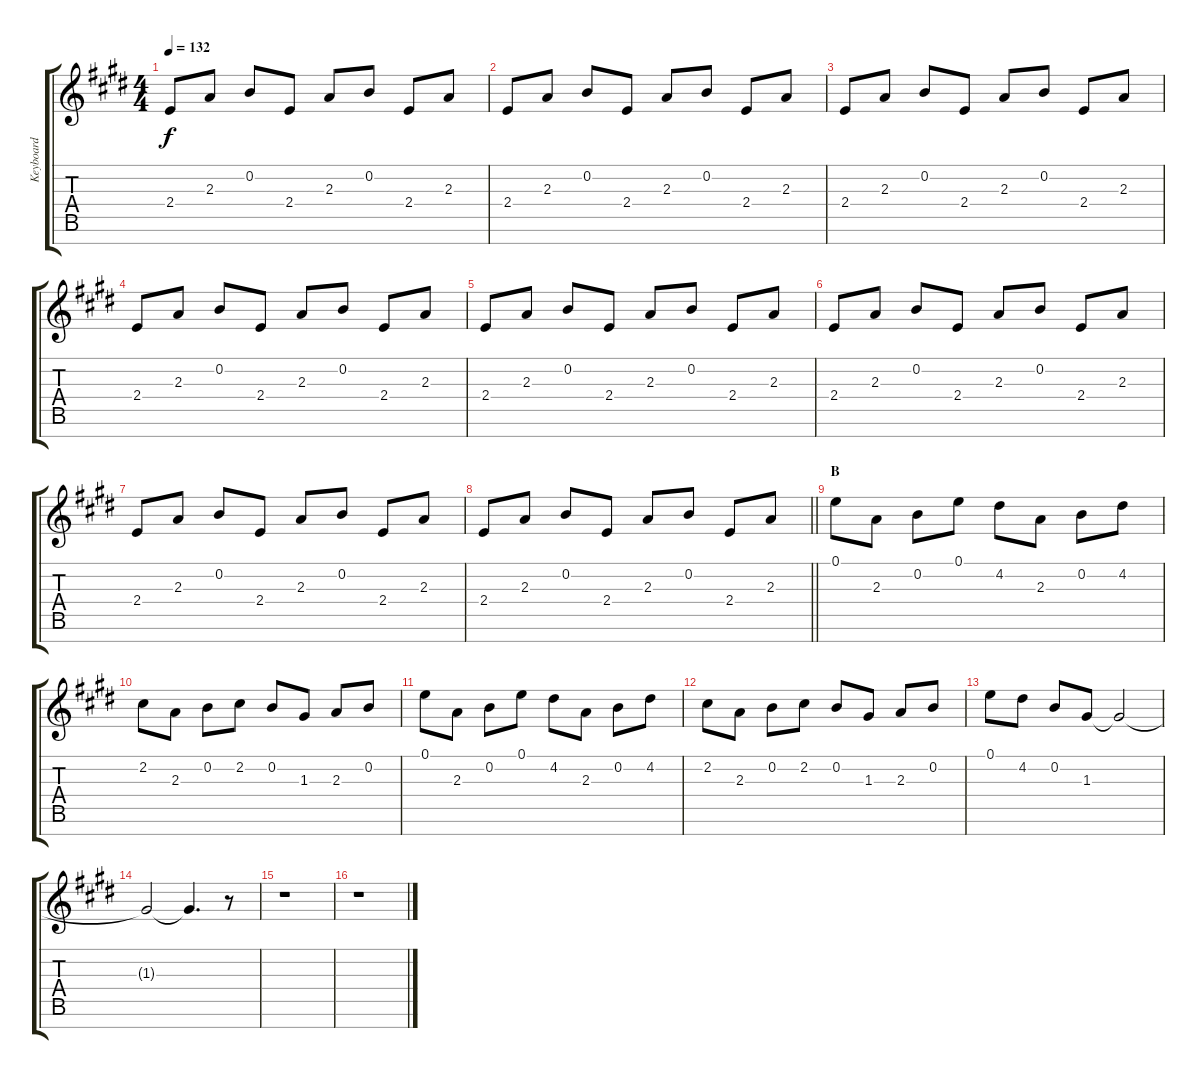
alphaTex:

\track ("Keyboard" "Keyboard") {instrument electricpiano1}
\staff {score tabs}
\tuning (E5 B4 G4 D4 A3 E3 B2) {hide}
\ts (4 4)
\tempo 132
\clef g2
\ks e
2.4.8{dy f} 2.3.8 0.2.8 2.4.8 2.3.8 0.2.8 2.4.8 2.3.8 |
2.4.8 2.3.8 0.2.8 2.4.8 2.3.8 0.2.8 2.4.8 2.3.8 |
2.4.8 2.3.8 0.2.8 2.4.8 2.3.8 0.2.8 2.4.8 2.3.8 |
2.4.8 2.3.8 0.2.8 2.4.8 2.3.8 0.2.8 2.4.8 2.3.8 |
2.4.8 2.3.8 0.2.8 2.4.8 2.3.8 0.2.8 2.4.8 2.3.8 |
2.4.8 2.3.8 0.2.8 2.4.8 2.3.8 0.2.8 2.4.8 2.3.8 |
2.4.8 2.3.8 0.2.8 2.4.8 2.3.8 0.2.8 2.4.8 2.3.8 |
\barLineRight lightlight
2.4.8 2.3.8 0.2.8 2.4.8 2.3.8 0.2.8 2.4.8 2.3.8 |
\section ("" "B")
0.1.8 2.3.8 0.2.8 0.1.8 4.2.8 2.3.8 0.2.8 4.2.8 |
2.2.8 2.3.8 0.2.8 2.2.8 0.2.8 1.3.8 2.3.8 0.2.8 |
0.1.8 2.3.8 0.2.8 0.1.8 4.2.8 2.3.8 0.2.8 4.2.8 |
2.2.8 2.3.8 0.2.8 2.2.8 0.2.8 1.3.8 2.3.8 0.2.8 |
0.1.8 4.2.8 0.2.8 1.3.8 1.3{t}.2 |
1.3{t}.2 1.3{t}.4{d} r.8 |
r.1 |
r.1
